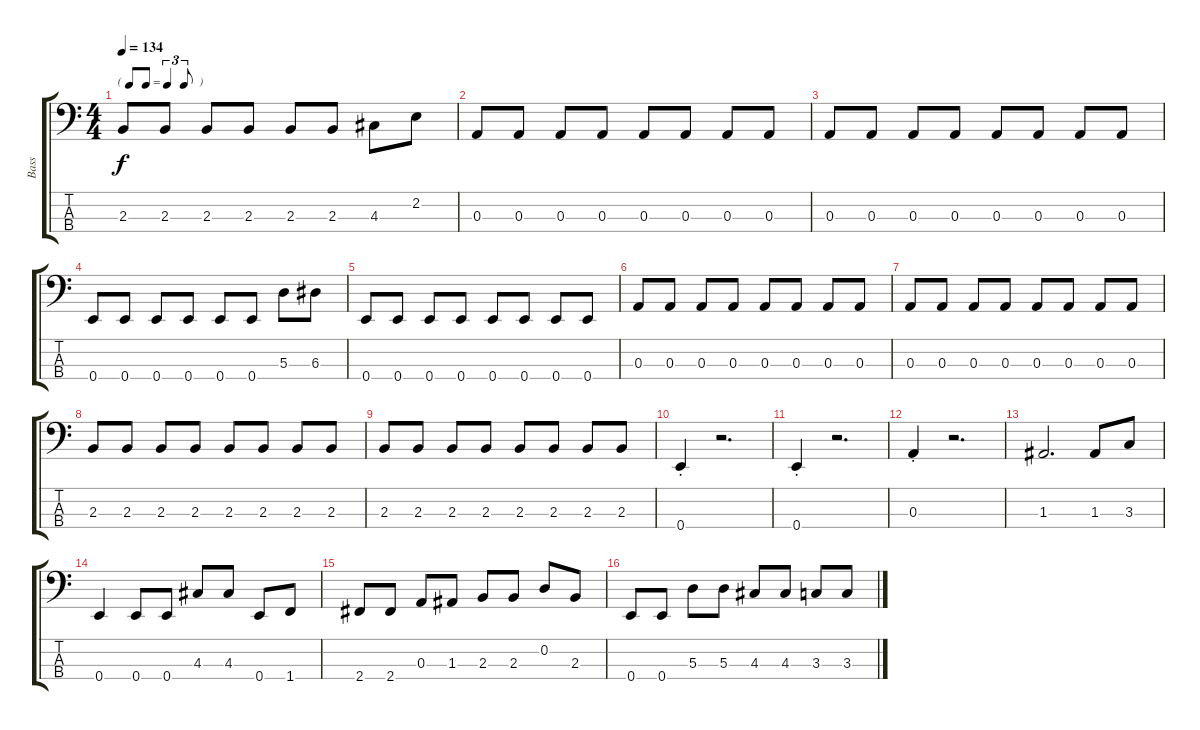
\track ("Bass" "Bass") {instrument electricbassfinger}
\staff {score tabs}
\tuning (G2 D2 A1 E1) {hide}
\ts (4 4)
\tf triplet8th
\tempo 134
\clef f4
\ks c
2.3.8{dy f} 2.3.8 2.3.8 2.3.8 2.3.8 2.3.8 4.3.8 2.2.8 |
0.3.8 0.3.8 0.3.8 0.3.8 0.3.8 0.3.8 0.3.8 0.3.8 |
0.3.8 0.3.8 0.3.8 0.3.8 0.3.8 0.3.8 0.3.8 0.3.8 |
0.4.8 0.4.8 0.4.8 0.4.8 0.4.8 0.4.8 5.3.8 6.3.8 |
0.4.8 0.4.8 0.4.8 0.4.8 0.4.8 0.4.8 0.4.8 0.4.8 |
0.3.8 0.3.8 0.3.8 0.3.8 0.3.8 0.3.8 0.3.8 0.3.8 |
0.3.8 0.3.8 0.3.8 0.3.8 0.3.8 0.3.8 0.3.8 0.3.8 |
2.3.8 2.3.8 2.3.8 2.3.8 2.3.8 2.3.8 2.3.8 2.3.8 |
2.3.8 2.3.8 2.3.8 2.3.8 2.3.8 2.3.8 2.3.8 2.3.8 |
0.4{st}.4 r.2{d} |
0.4{st}.4 r.2{d} |
0.3{st}.4 r.2{d} |
1.3.2{d} 1.3.8 3.3.8 |
0.4.4 0.4.8 0.4.8 4.3.8 4.3.8 0.4.8 1.4.8 |
2.4.8 2.4.8 0.3.8 1.3.8 2.3.8 2.3.8 0.2.8 2.3.8 |
0.4.8 0.4.8 5.3.8 5.3.8 4.3.8 4.3.8 3.3.8 3.3.8
